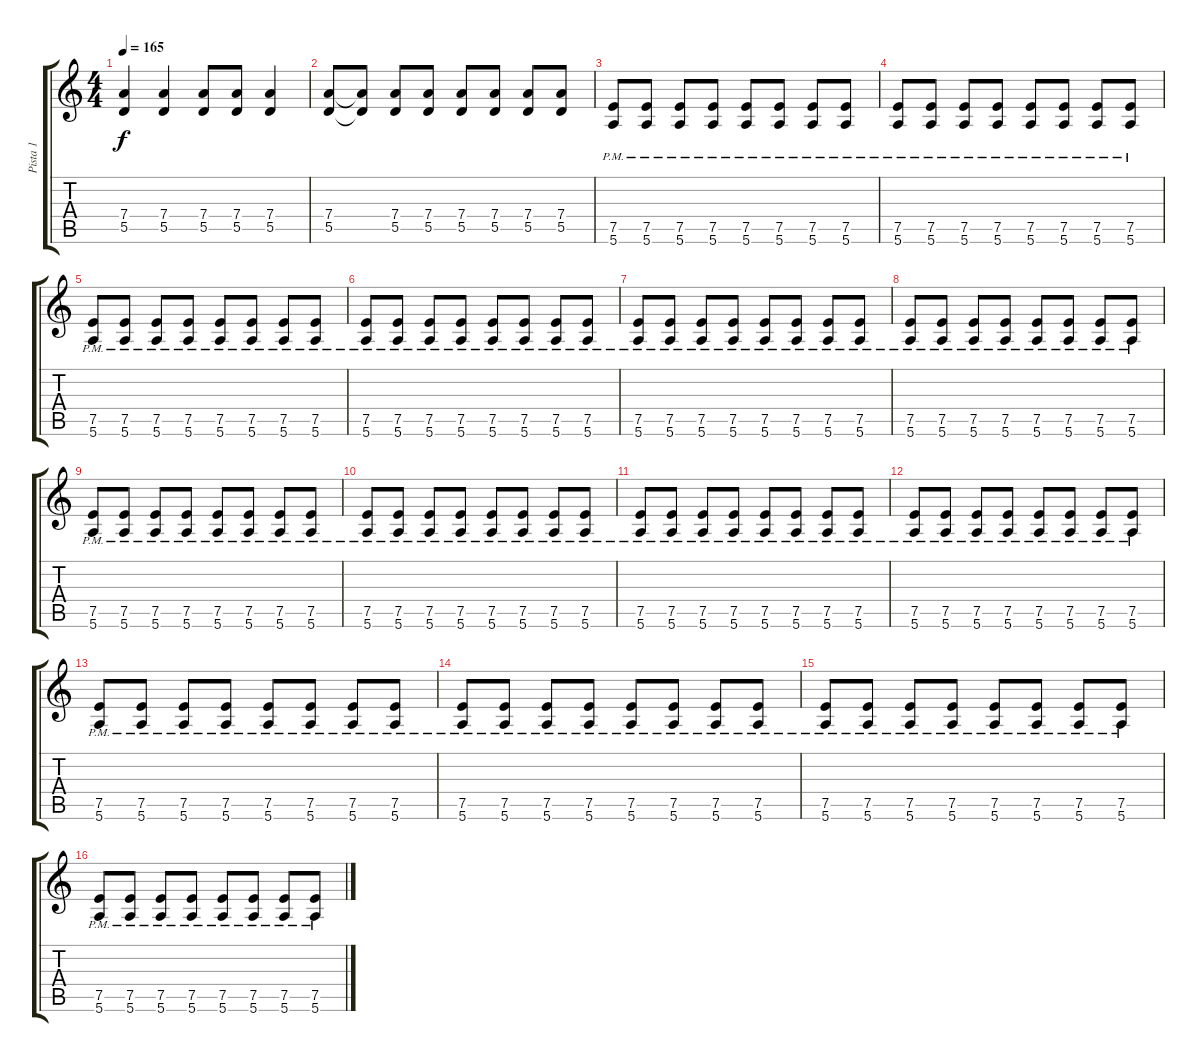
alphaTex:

\track ("Pista 1" "Pista 1") {instrument overdrivenguitar}
\staff {score tabs}
\tuning (E4 B3 G3 D3 A2 E2) {hide}
\ts (4 4)
\tempo 165
\clef g2
\ks c
(7.4 5.5).4{dy f} (7.4 5.5).4 (7.4 5.5).8 (7.4 5.5).8 (7.4 5.5).4 |
(7.4 5.5).8 (7.4{t} 5.5{t}).8 (7.4 5.5).8 (7.4 5.5).8 (7.4 5.5).8 (7.4 5.5).8 (7.4 5.5).8 (7.4 5.5).8 |
(7.5{pm} 5.6{pm}).8 (7.5{pm} 5.6{pm}).8 (7.5{pm} 5.6{pm}).8 (7.5{pm} 5.6{pm}).8 (7.5{pm} 5.6{pm}).8 (7.5{pm} 5.6{pm}).8 (7.5{pm} 5.6{pm}).8 (7.5{pm} 5.6{pm}).8 |
(7.5{pm} 5.6{pm}).8 (7.5{pm} 5.6{pm}).8 (7.5{pm} 5.6{pm}).8 (7.5{pm} 5.6{pm}).8 (7.5{pm} 5.6{pm}).8 (7.5{pm} 5.6{pm}).8 (7.5{pm} 5.6{pm}).8 (7.5{pm} 5.6{pm}).8 |
(7.5{pm} 5.6{pm}).8 (7.5{pm} 5.6{pm}).8 (7.5{pm} 5.6{pm}).8 (7.5{pm} 5.6{pm}).8 (7.5{pm} 5.6{pm}).8 (7.5{pm} 5.6{pm}).8 (7.5{pm} 5.6{pm}).8 (7.5{pm} 5.6{pm}).8 |
(7.5{pm} 5.6{pm}).8 (7.5{pm} 5.6{pm}).8 (7.5{pm} 5.6{pm}).8 (7.5{pm} 5.6{pm}).8 (7.5{pm} 5.6{pm}).8 (7.5{pm} 5.6{pm}).8 (7.5{pm} 5.6{pm}).8 (7.5{pm} 5.6{pm}).8 |
(7.5{pm} 5.6{pm}).8 (7.5{pm} 5.6{pm}).8 (7.5{pm} 5.6{pm}).8 (7.5{pm} 5.6{pm}).8 (7.5{pm} 5.6{pm}).8 (7.5{pm} 5.6{pm}).8 (7.5{pm} 5.6{pm}).8 (7.5{pm} 5.6{pm}).8 |
(7.5{pm} 5.6{pm}).8 (7.5{pm} 5.6{pm}).8 (7.5{pm} 5.6{pm}).8 (7.5{pm} 5.6{pm}).8 (7.5{pm} 5.6{pm}).8 (7.5{pm} 5.6{pm}).8 (7.5{pm} 5.6{pm}).8 (7.5{pm} 5.6{pm}).8 |
(7.5{pm} 5.6{pm}).8 (7.5{pm} 5.6{pm}).8 (7.5{pm} 5.6{pm}).8 (7.5{pm} 5.6{pm}).8 (7.5{pm} 5.6{pm}).8 (7.5{pm} 5.6{pm}).8 (7.5{pm} 5.6{pm}).8 (7.5{pm} 5.6{pm}).8 |
(7.5{pm} 5.6{pm}).8 (7.5{pm} 5.6{pm}).8 (7.5{pm} 5.6{pm}).8 (7.5{pm} 5.6{pm}).8 (7.5{pm} 5.6{pm}).8 (7.5{pm} 5.6{pm}).8 (7.5{pm} 5.6{pm}).8 (7.5{pm} 5.6{pm}).8 |
(7.5{pm} 5.6{pm}).8 (7.5{pm} 5.6{pm}).8 (7.5{pm} 5.6{pm}).8 (7.5{pm} 5.6{pm}).8 (7.5{pm} 5.6{pm}).8 (7.5{pm} 5.6{pm}).8 (7.5{pm} 5.6{pm}).8 (7.5{pm} 5.6{pm}).8 |
(7.5{pm} 5.6{pm}).8 (7.5{pm} 5.6{pm}).8 (7.5{pm} 5.6{pm}).8 (7.5{pm} 5.6{pm}).8 (7.5{pm} 5.6{pm}).8 (7.5{pm} 5.6{pm}).8 (7.5{pm} 5.6{pm}).8 (7.5{pm} 5.6{pm}).8 |
(7.5{pm} 5.6{pm}).8 (7.5{pm} 5.6{pm}).8 (7.5{pm} 5.6{pm}).8 (7.5{pm} 5.6{pm}).8 (7.5{pm} 5.6{pm}).8 (7.5{pm} 5.6{pm}).8 (7.5{pm} 5.6{pm}).8 (7.5{pm} 5.6{pm}).8 |
(7.5{pm} 5.6{pm}).8 (7.5{pm} 5.6{pm}).8 (7.5{pm} 5.6{pm}).8 (7.5{pm} 5.6{pm}).8 (7.5{pm} 5.6{pm}).8 (7.5{pm} 5.6{pm}).8 (7.5{pm} 5.6{pm}).8 (7.5{pm} 5.6{pm}).8 |
(7.5{pm} 5.6{pm}).8 (7.5{pm} 5.6{pm}).8 (7.5{pm} 5.6{pm}).8 (7.5{pm} 5.6{pm}).8 (7.5{pm} 5.6{pm}).8 (7.5{pm} 5.6{pm}).8 (7.5{pm} 5.6{pm}).8 (7.5{pm} 5.6{pm}).8 |
(7.5{pm} 5.6{pm}).8 (7.5{pm} 5.6{pm}).8 (7.5{pm} 5.6{pm}).8 (7.5{pm} 5.6{pm}).8 (7.5{pm} 5.6{pm}).8 (7.5{pm} 5.6{pm}).8 (7.5{pm} 5.6{pm}).8 (7.5{pm} 5.6{pm}).8
